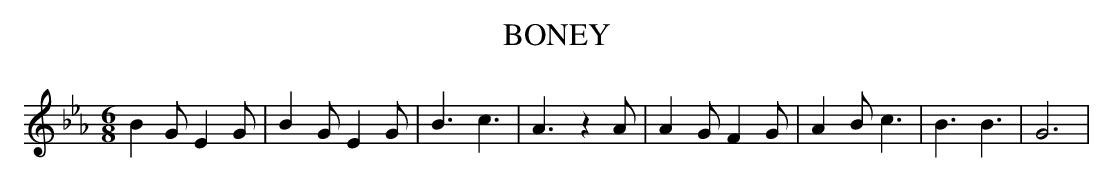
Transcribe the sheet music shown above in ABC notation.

X:1
T:BONEY
M:6/8
L:1/4
K:Eb
 B G/2 E G/2| B G/2 E G/2| B3/2 c3/2| A3/2 z A/2| A G/2 F G/2| A B/2 c3/2|\
 B3/2 B3/2| G3|
